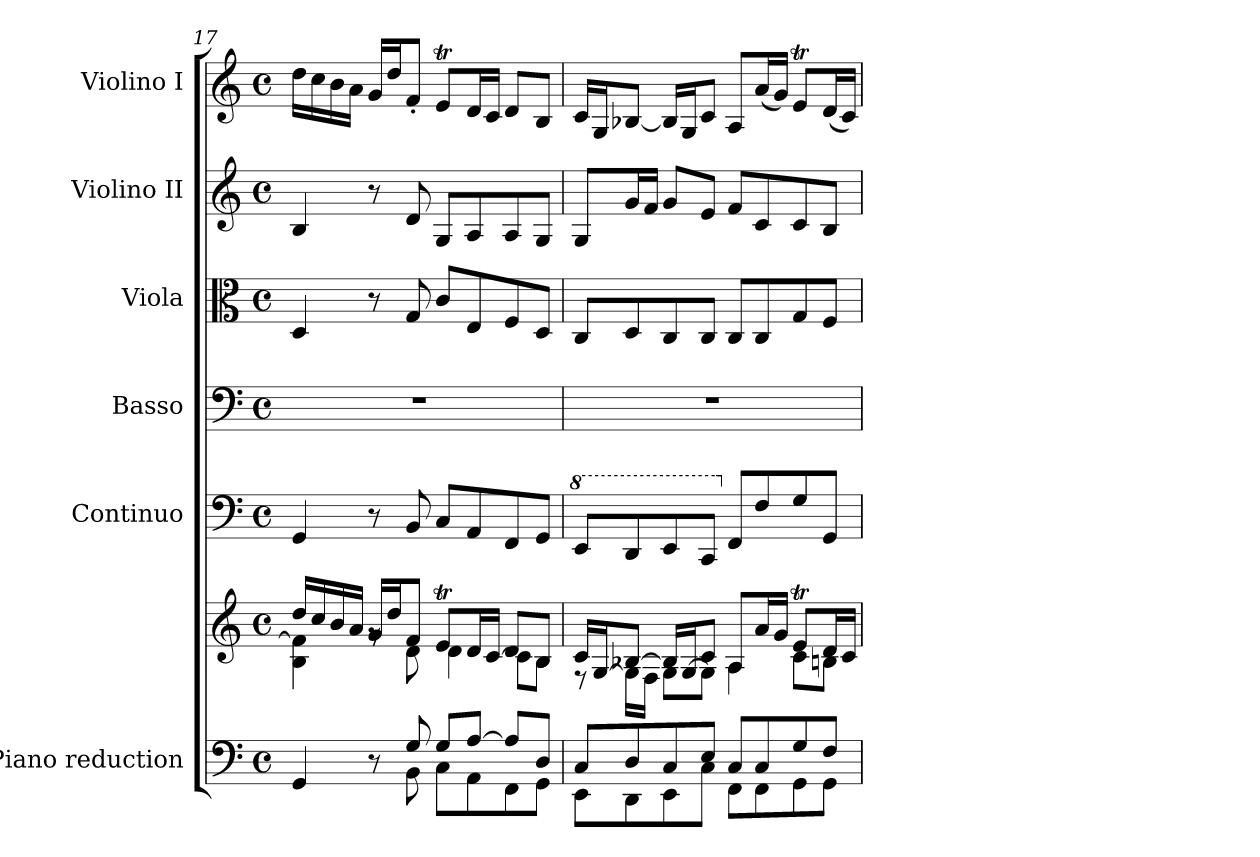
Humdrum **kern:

**kern	**kern	**kern	**kern	**kern	**kern	**kern
*part6	*part6	*part5	*part4	*part3	*part2	*part1
*staff7	*staff6	*staff5	*staff4	*staff3	*staff2	*staff1
*I"Piano reduction	*	*I"Continuo	*I"Basso	*I"Viola	*I"Violino II	*I"Violino I
*I'Pno	*	*	*	*I'Vla	*I'Vln	*I'Vln
*clefF4	*clefG2	*clefF4	*clefF4	*clefC3	*clefG2	*clefG2
*k[]	*k[]	*k[]	*k[]	*k[]	*k[]	*k[]
*M4/4	*M4/4	*M4/4	*M4/4	*M4/4	*M4/4	*M4/4
*met(c)	*met(c)	*met(c)	*met(c)	*met(c)	*met(c)	*met(c)
=17	=17	=17	=17	=17	=17	=17
*^	*^	*	*	*	*	*
4GG/	4ryy	16dd/LL	4B\ 4f\]	4GG/	1r	4D/	4B/	16dd\LL
.	.	16cc/	.	.	.	.	.	16cc\
.	.	16b/	.	.	.	.	.	16b\
.	.	16a/JJ	.	.	.	.	.	16a\JJ
8r	8ryy	16g/LL	8rg	8r	.	8r	8r	16g/LL
.	.	16dd/J	.	.	.	.	.	16dd/J
8G/	8BB\	8f/J	8d\	8BB/	.	8G/	8d/	8f'/J
8G/L	8C\L	8et/L	4d\	8C/L	.	8c/L	8G/L	8et/L
[8A/J	8AA\	16d/L	.	8AA/	.	8E/	8A/	16d/L
.	.	[16c/JJ	.	.	.	.	.	16c/JJ
8A/L]	8FF\	8d/L	8c\L]	8FF/	.	8F/	8A/	8d/L
8D/J	8GG\J	8B/J	8B\J	8GG/J	.	8D/J	8G/J	8B/J
=18	=18	=18	=18	=18	=18	=18	=18	=18
*	*	*	*	*8va	*	*	*	*
8C/L	8EE\L	16c/LL	8r	8E/L	1r	8C/L	8G/L	16c/LL
.	.	[16G/J	.	.	.	.	.	16G/J
8D/	8DD\	[8B-X/J	16G\LL]	8D/	.	8D/	16g/L	[8B-X/J
.	.	.	16F\JJ	.	.	.	16f/JJ	.
8C/	8EE\	16B-/LL]	8G\L	8E/	.	8C/	8g/L	16B-/LL]
.	.	[16G/J	.	.	.	.	.	16G/J
8E/J	8C\J	8c/J	8G\J]	8C/J	.	8C/J	8e/J	8c/J
*	*	*	*	*X8va	*	*	*	*
8C/L	8FF\L	8A/L	4A\	8FF/L	.	8C/L	8f/L	8A/L
8C/	8FF\	16a/L	.	8F/	.	8C/	8c/	(<16a/L
.	.	16g/JJ	.	.	.	.	.	16g/JJ)
8G/	8GG\	8et/L	8c\L	8G/	.	8G/	8c/	8et/L
8F/J	8GG\J	16d/L	8Bn\J	8GG/J	.	8F/J	8B/J	(<16d/L
.	.	16c/JJ	.	.	.	.	.	16c/JJ)
*v	*v	*	*	*	*	*	*	*
*	*v	*v	*	*	*	*	*
=	=	=	=	=	=	=
*-	*-	*-	*-	*-	*-	*-
